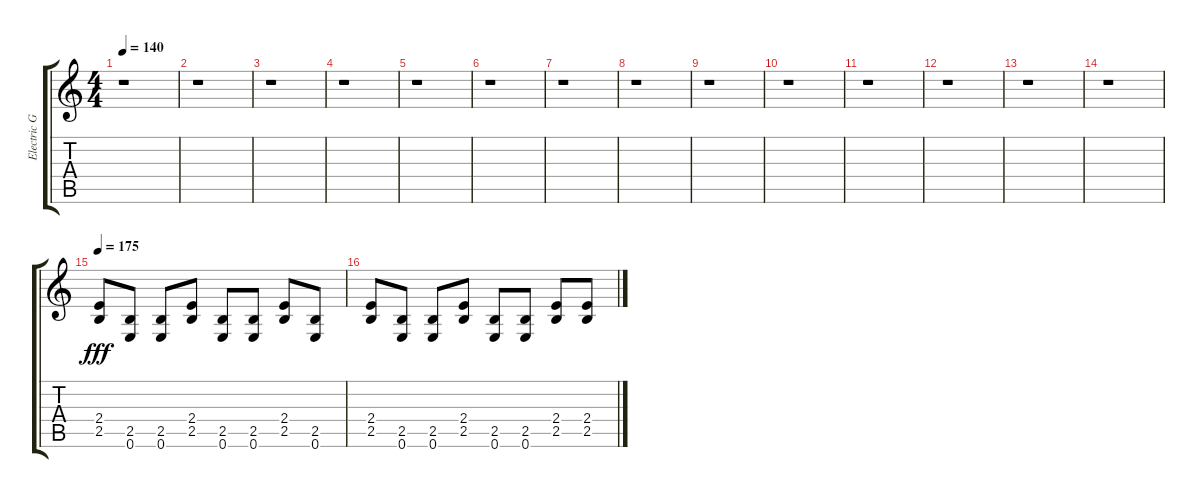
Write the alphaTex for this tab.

\track ("Electric Guitar 1" "Electric G") {instrument distortionguitar}
\staff {score tabs}
\tuning (E4 B3 G3 D3 A2 E2) {hide}
\ts (4 4)
\tempo 140
\clef g2
\ks c
r.1{dy fff} |
r.1 |
r.1 |
r.1 |
r.1 |
r.1 |
r.1 |
r.1 |
r.1 |
r.1 |
r.1 |
r.1 |
r.1 |
r.1 |
\tempo 175
(2.4 2.5).8 (2.5 0.6).8 (2.5 0.6).8 (2.4 2.5).8 (2.5 0.6).8 (2.5 0.6).8 (2.4 2.5).8 (2.5 0.6).8 |
(2.4 2.5).8 (2.5 0.6).8 (2.5 0.6).8 (2.4 2.5).8 (2.5 0.6).8 (2.5 0.6).8 (2.4 2.5).8 (2.4 2.5).8
